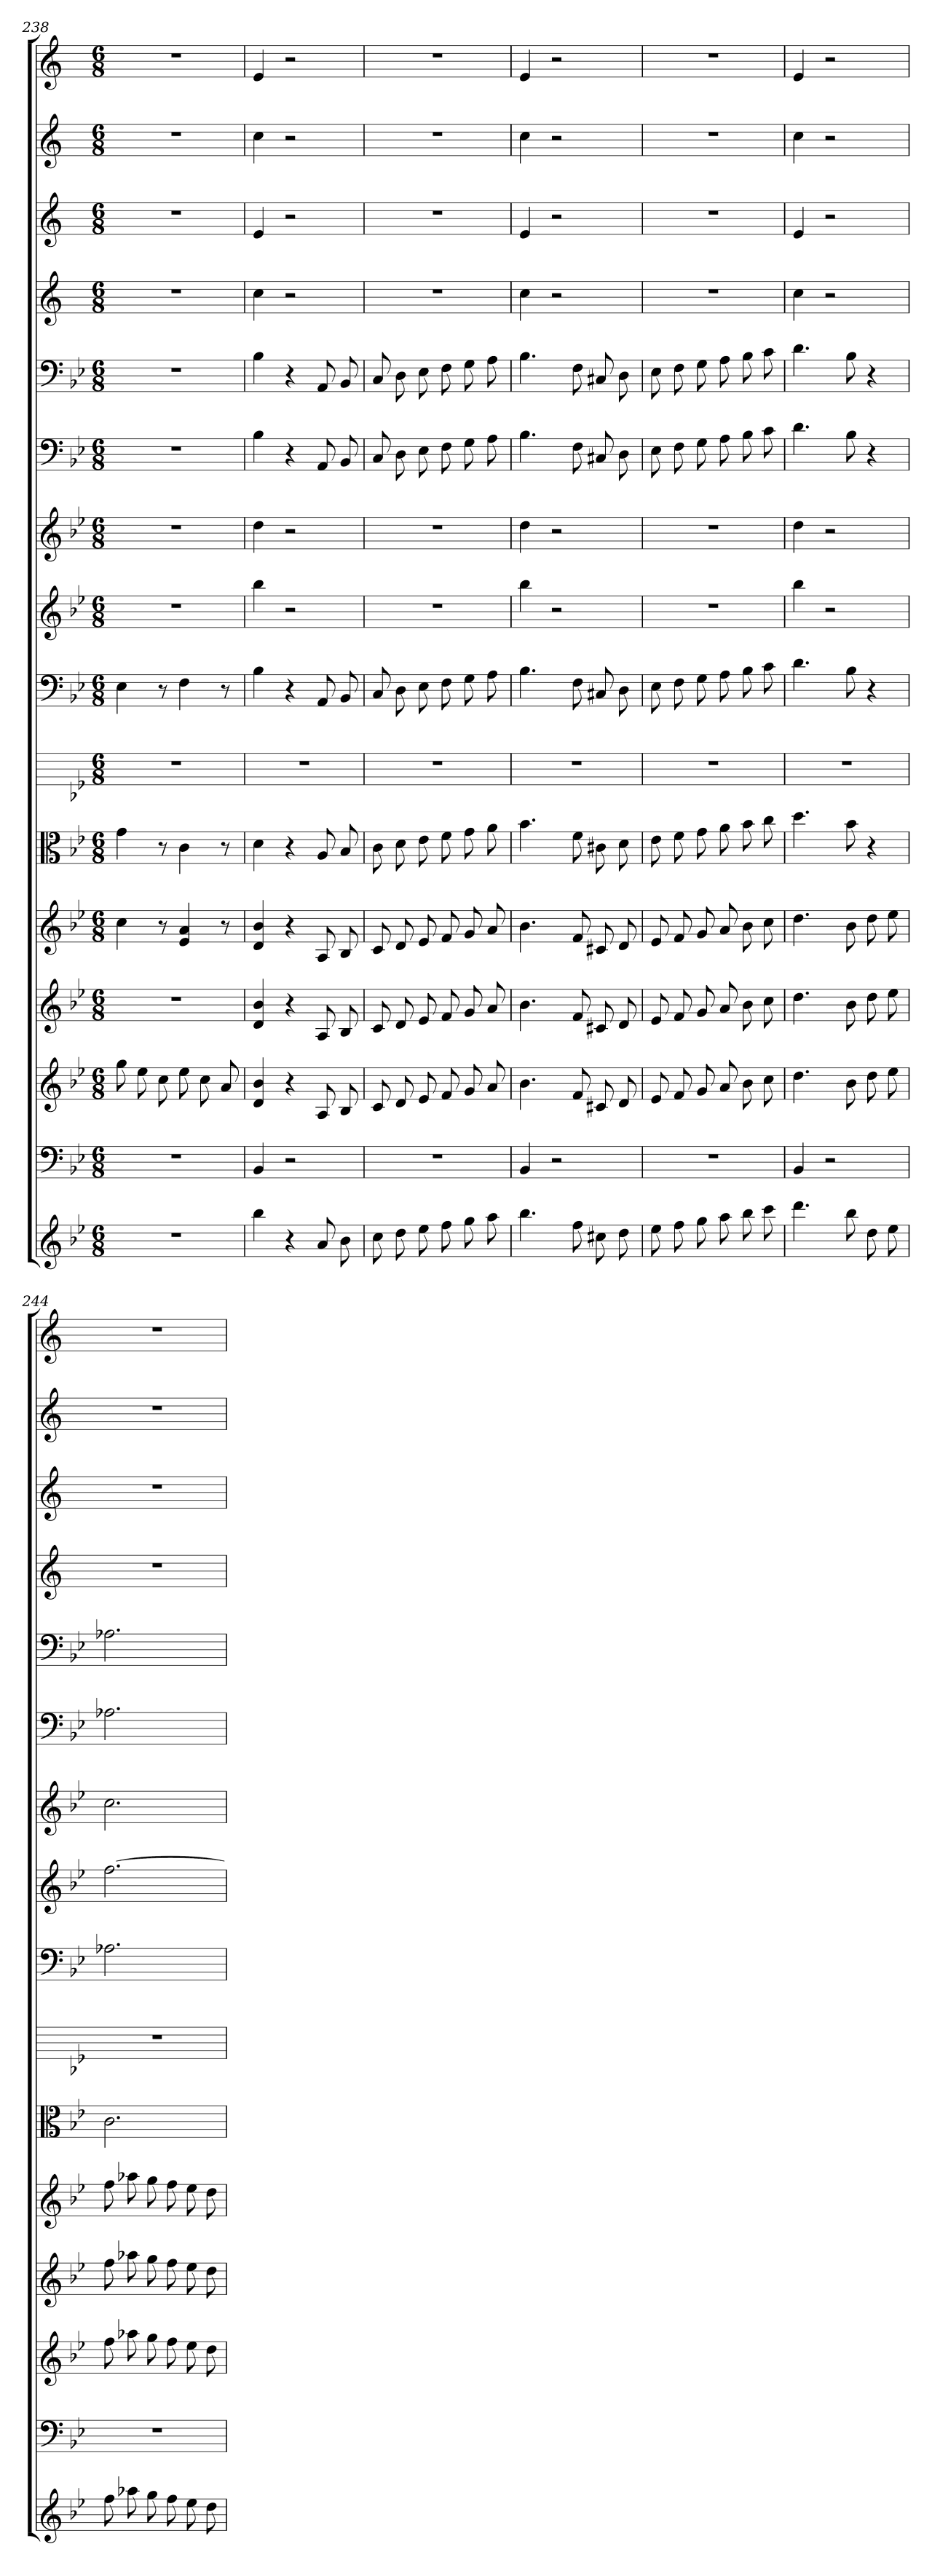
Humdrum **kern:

**kern	**kern	**kern	**kern	**kern	**kern	**kern	**kern	**kern	**kern	**kern	**kern	**kern	**kern	**kern	**kern
*part16	*part15	*part14	*part13	*part12	*part11	*part10	*part9	*part8	*part7	*part6	*part5	*part4	*part3	*part2	*part1
*staff16	*staff15	*staff14	*staff13	*staff12	*staff11	*staff10	*staff9	*staff8	*staff7	*staff6	*staff5	*staff4	*staff3	*staff2	*staff1
*	*clefF4	*	*	*	*clefC3	*	*clefF4	*	*	*clefF4	*clefF4	*	*	*	*
*k[b-e-]	*k[b-e-]	*k[b-e-]	*k[b-e-]	*k[b-e-]	*k[b-e-]	*k[b-e-]	*k[b-e-]	*k[b-e-]	*k[b-e-]	*k[b-e-]	*k[b-e-]	*k[]	*k[]	*k[]	*k[]
*M6/8	*M6/8	*M6/8	*M6/8	*M6/8	*M6/8	*M6/8	*M6/8	*M6/8	*M6/8	*M6/8	*M6/8	*M6/8	*M6/8	*M6/8	*M6/8
=238	=238	=238	=238	=238	=238	=238	=238	=238	=238	=238	=238	=238	=238	=238	=238
2.r	2.r	8gg	2.r	4cc	4g	2.r	4E-	2.r	2.r	2.r	2.r	2.r	2.r	2.r	2.r
.	.	8ee-	.	.	.	.	.	.	.	.	.	.	.	.	.
.	.	8cc	.	8r	8r	.	8r	.	.	.	.	.	.	.	.
.	.	8ee-	.	4e- 4a	4c	.	4F	.	.	.	.	.	.	.	.
.	.	8cc	.	.	.	.	.	.	.	.	.	.	.	.	.
.	.	8a	.	8r	8r	.	8r	.	.	.	.	.	.	.	.
=239	=239	=239	=239	=239	=239	=239	=239	=239	=239	=239	=239	=239	=239	=239	=239
4bb-	4BB-	4d 4b-	4d 4b-	4d 4b-	4d	2.r	4B-	4bb-	4dd	4B-	4B-	4cc	4e	4cc	4e
4r	2r	4r	4r	4r	4r	.	4r	2r	2r	4r	4r	2r	2r	2r	2r
8a	.	8A	8A	8A	8A	.	8AA	.	.	8AA	8AA	.	.	.	.
8b-	.	8B-	8B-	8B-	8B-	.	8BB-	.	.	8BB-	8BB-	.	.	.	.
=240	=240	=240	=240	=240	=240	=240	=240	=240	=240	=240	=240	=240	=240	=240	=240
8cc	2.r	8c	8c	8c	8c	2.r	8C	2.r	2.r	8C	8C	2.r	2.r	2.r	2.r
8dd	.	8d	8d	8d	8d	.	8D	.	.	8D	8D	.	.	.	.
8ee-	.	8e-	8e-	8e-	8e-	.	8E-	.	.	8E-	8E-	.	.	.	.
8ff	.	8f	8f	8f	8f	.	8F	.	.	8F	8F	.	.	.	.
8gg	.	8g	8g	8g	8g	.	8G	.	.	8G	8G	.	.	.	.
8aa	.	8a	8a	8a	8a	.	8A	.	.	8A	8A	.	.	.	.
=241	=241	=241	=241	=241	=241	=241	=241	=241	=241	=241	=241	=241	=241	=241	=241
4.bb-	4BB-	4.b-	4.b-	4.b-	4.b-	2.r	4.B-	4bb-	4dd	4.B-	4.B-	4cc	4e	4cc	4e
.	2r	.	.	.	.	.	.	2r	2r	.	.	2r	2r	2r	2r
8ff	.	8f	8f	8f	8f	.	8F	.	.	8F	8F	.	.	.	.
8cc#X	.	8c#X	8c#X	8c#X	8c#X	.	8C#X	.	.	8C#X	8C#X	.	.	.	.
8dd	.	8d	8d	8d	8d	.	8D	.	.	8D	8D	.	.	.	.
=242	=242	=242	=242	=242	=242	=242	=242	=242	=242	=242	=242	=242	=242	=242	=242
8ee-	2.r	8e-	8e-	8e-	8e-	2.r	8E-	2.r	2.r	8E-	8E-	2.r	2.r	2.r	2.r
8ff	.	8f	8f	8f	8f	.	8F	.	.	8F	8F	.	.	.	.
8gg	.	8g	8g	8g	8g	.	8G	.	.	8G	8G	.	.	.	.
8aa	.	8a	8a	8a	8a	.	8A	.	.	8A	8A	.	.	.	.
8bb-	.	8b-	8b-	8b-	8b-	.	8B-	.	.	8B-	8B-	.	.	.	.
8ccc	.	8cc	8cc	8cc	8cc	.	8c	.	.	8c	8c	.	.	.	.
=243	=243	=243	=243	=243	=243	=243	=243	=243	=243	=243	=243	=243	=243	=243	=243
4.ddd	4BB-	4.dd	4.dd	4.dd	4.dd	2.r	4.d	4bb-	4dd	4.d	4.d	4cc	4e	4cc	4e
.	2r	.	.	.	.	.	.	2r	2r	.	.	2r	2r	2r	2r
8bb-	.	8b-	8b-	8b-	8b-	.	8B-	.	.	8B-	8B-	.	.	.	.
8dd	.	8dd	8dd	8dd	4r	.	4r	.	.	4r	4r	.	.	.	.
8ee-	.	8ee-	8ee-	8ee-	.	.	.	.	.	.	.	.	.	.	.
=244	=244	=244	=244	=244	=244	=244	=244	=244	=244	=244	=244	=244	=244	=244	=244
8ff	2.r	8ff	8ff	8ff	2.c	2.r	2.A-X	[2.ff	2.cc	2.A-X	2.A-X	2.r	2.r	2.r	2.r
8aa-X	.	8aa-X	8aa-X	8aa-X	.	.	.	.	.	.	.	.	.	.	.
8gg	.	8gg	8gg	8gg	.	.	.	.	.	.	.	.	.	.	.
8ff	.	8ff	8ff	8ff	.	.	.	.	.	.	.	.	.	.	.
8ee-	.	8ee-	8ee-	8ee-	.	.	.	.	.	.	.	.	.	.	.
8dd	.	8dd	8dd	8dd	.	.	.	.	.	.	.	.	.	.	.
=	=	=	=	=	=	=	=	=	=	=	=	=	=	=	=
*-	*-	*-	*-	*-	*-	*-	*-	*-	*-	*-	*-	*-	*-	*-	*-
